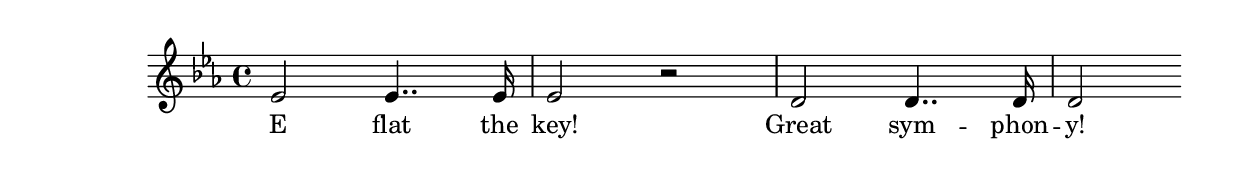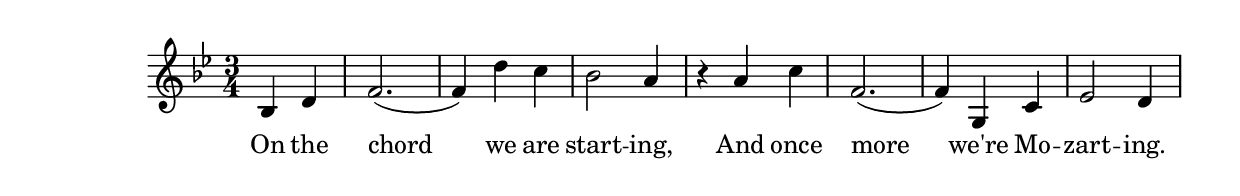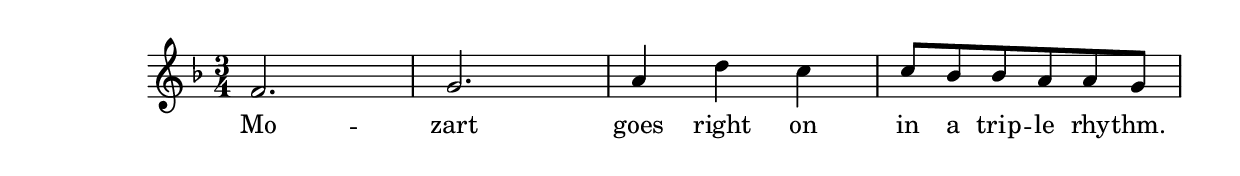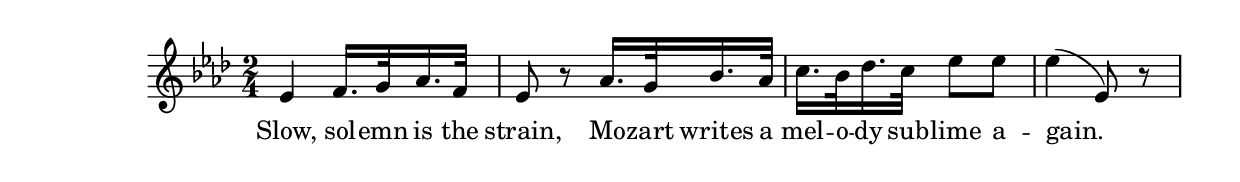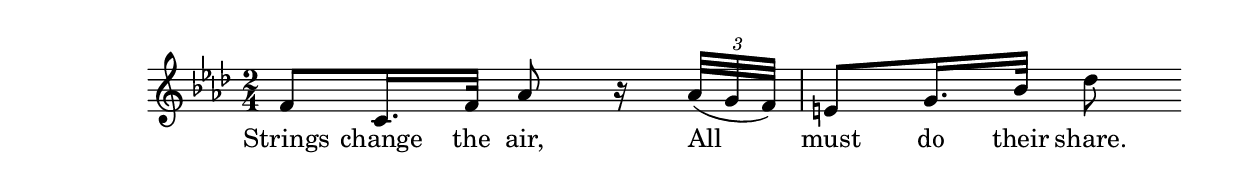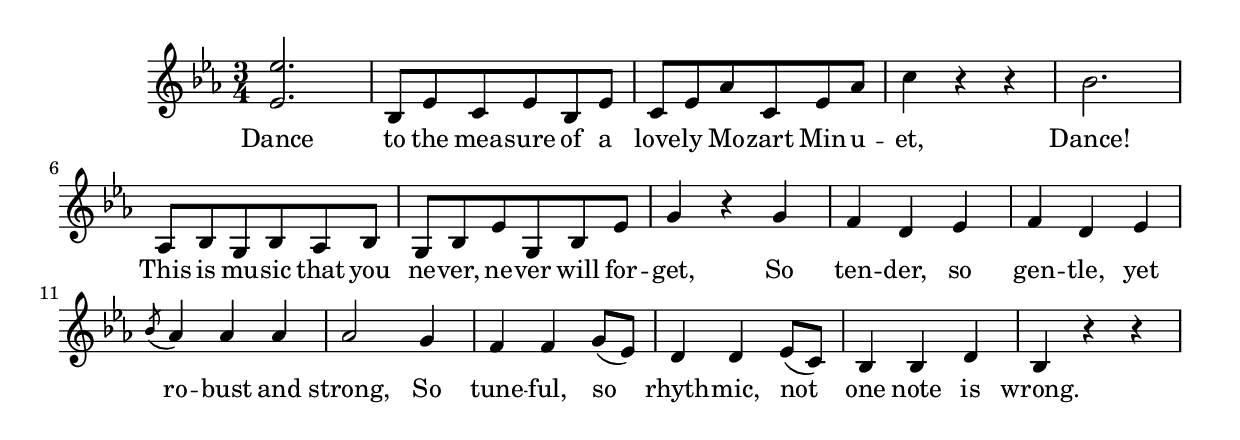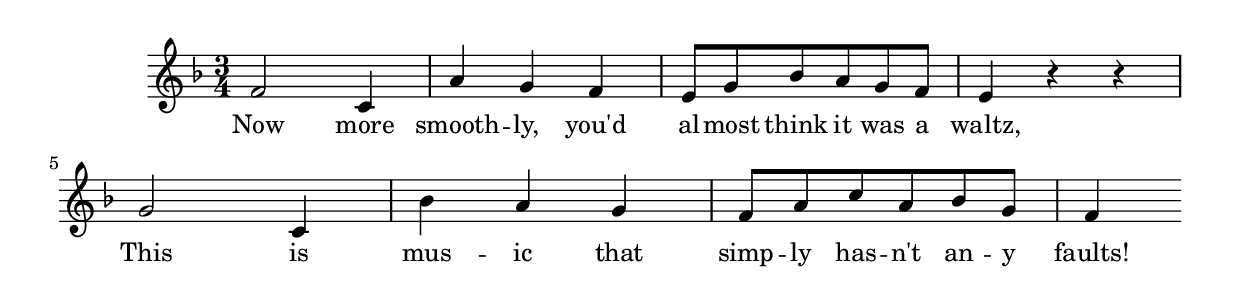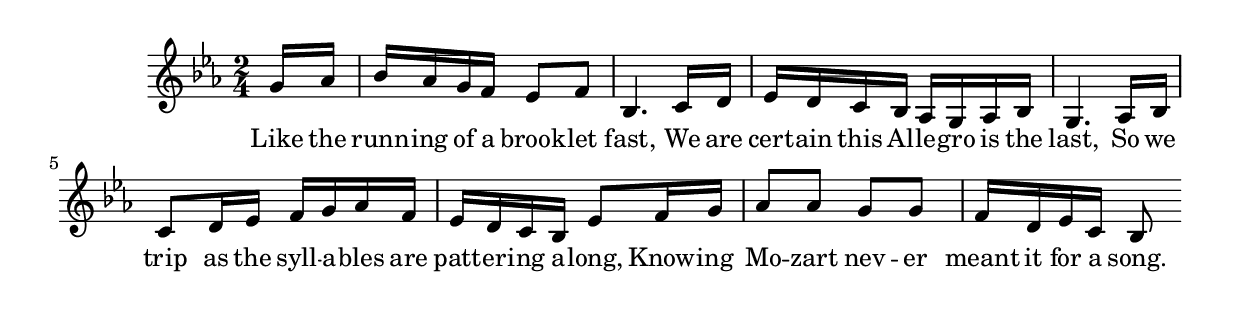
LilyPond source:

% Mozart Symphony No. 39
\version "2.18.2"
% Melody definitions for movements of
% Mozart's 39th Symphony (mozart-039)

% Movement I Melody A {{{
melody_ia = <<
    \relative c' {
        \clef "treble"
        \key ees \major
        \time 4/4
        ees2 ees4.. ees16 | ees2 r2 |
        d2 d4.. d16 | d2
    }
    \addlyrics {
      E flat the key!
      Great sym -- phon -- y!
    }
>> % }}}

% Movement I Melody B {{{
melody_ib = <<
    \relative c' {
        \clef "treble"
        \key bes \major
        \time 3/4
        \partial 2 bes4 d |
        f2.( | f4) d'4 c | bes2 a4 | r4 a c |
        f,2.( | f4) g, c | ees2 d4 |
    }
    \addlyrics {
      On the chord we are start -- ing, And once
      more we're Mo -- zart -- ing.
    }
>> % }}}

% Movement I Melody C {{{
melody_ic = <<
    \relative c' {
        \clef "treble"
        \key f \major
        \time 3/4
        f2. | g2. | a4 d c | c8 bes bes a a g |
    }
    \addlyrics {
      Mo -- zart goes right on in a trip -- le rhy -- thm.
    }
>> % }}}

% Movement II Melody A {{{
melody_iia = <<
    \relative c' {
        \clef "treble"
        \key aes \major
        \time 2/4
        ees4 f16. g32 aes16. f32 | ees8 r8 aes16. g32 bes16. aes32 |
        c16. bes32 des16. c32 ees8 ees | ees4( ees,8) r8 |
    }
    \addlyrics {
      Slow, sol -- emn is the strain, Mo -- zart writes a
      mel -- o -- dy sub -- lime a -- gain.
    }
>> % }}}

% Movement II Melody B {{{
melody_iib = <<
    \relative c' {
        \clef "treble"
        \key aes \major
        \time 2/4
        f8 c16. f32 aes8 r16 \tuplet 3/2 { aes32( g f) } |
        e8 g16. bes32 des8
    }
    \addlyrics {
      Strings change the air, All must do their share.
    }
>> % }}}

% Movement III Melody A {{{
melody_iiia = <<
    \relative c' {
        \clef "treble"
        \key ees \major
        \time 3/4
        <ees ees'>2. | bes8 ees c ees bes ees |
        c8 ees aes c, ees aes | c4 r r | bes2. |
        aes,8 bes g bes aes bes |
        g8 bes ees g, bes ees | g4 r g |
        f4 d ees | f4 d ees | \slashedGrace bes'8( aes4) aes aes |
        aes2 g4 | f4 f g8( ees) | d4 d ees8( c) |
        bes4 bes d | bes4 r r |

    }
    \addlyrics {
      Dance to the mea -- sure of a love -- ly Mo -- zart Min -- u -- et,
      Dance! This is mu -- sic that you ne -- ver, ne -- ver will for -- get,
      So ten -- der, so gen -- tle, yet ro -- bust and strong,
      So tune -- ful, so rhyth -- mic, not one note is wrong.
    }
>> % }}}

% Movement III Melody B {{{
melody_iiib = <<
    \relative c' {
        \clef "treble"
        \key f \major
        \time 3/4
        f2 c4 | a'4 g f | e8 g bes a g f |
        e4 r r | g2 c,4 | bes' a g | f8 a c a bes g |
        f4
    }
    \addlyrics {
        Now more smooth -- ly, you'd al -- most think it was a waltz,
        This is mus -- ic that simp -- ly has -- n't an -- y faults!
    }
>> % }}}

% Movement IV {{{
melody_iv = <<
    \relative c' {
        \clef "treble"
        \key ees \major
        \time 2/4
        \partial 8 g'16 aes |
        bes16 aes g f ees8 f |
        bes,4. c16 d | ees16 d c bes aes g aes bes |
        g4. aes16 bes | c8 d16 ees f g aes f |
        ees16 d c bes ees8 f16 g | aes8 aes g g |
        f16 d ees c bes8
    }
    \addlyrics {
        Like the runn -- ing of a brook -- let fast,
        We are cert -- ain this Al -- le -- gro is the last,
        So we trip as the syll -- a -- bles are patt -- er -- ing a -- long,
        Know -- ing Mo -- zart nev -- er meant it for a song.
    }
>> % }}}

\paper { oddFooterMarkup = ##f }
\layout { ragged-right = ##f }

\book {
  \bookOutputSuffix "1a"
  \melody_ia
}

\book {
  \bookOutputSuffix "1b"
  \melody_ib
}

\book {
  \bookOutputSuffix "1c"
  \melody_ic
}

\book {
  \bookOutputSuffix "2a"
  \melody_iia
}

\book {
  \bookOutputSuffix "2b"
  \melody_iib
}

\book {
  \bookOutputSuffix "3a"
  \melody_iiia
}

\book {
  \bookOutputSuffix "3b"
  \melody_iiib
}

\book {
  \bookOutputSuffix "4"
  \melody_iv
}
